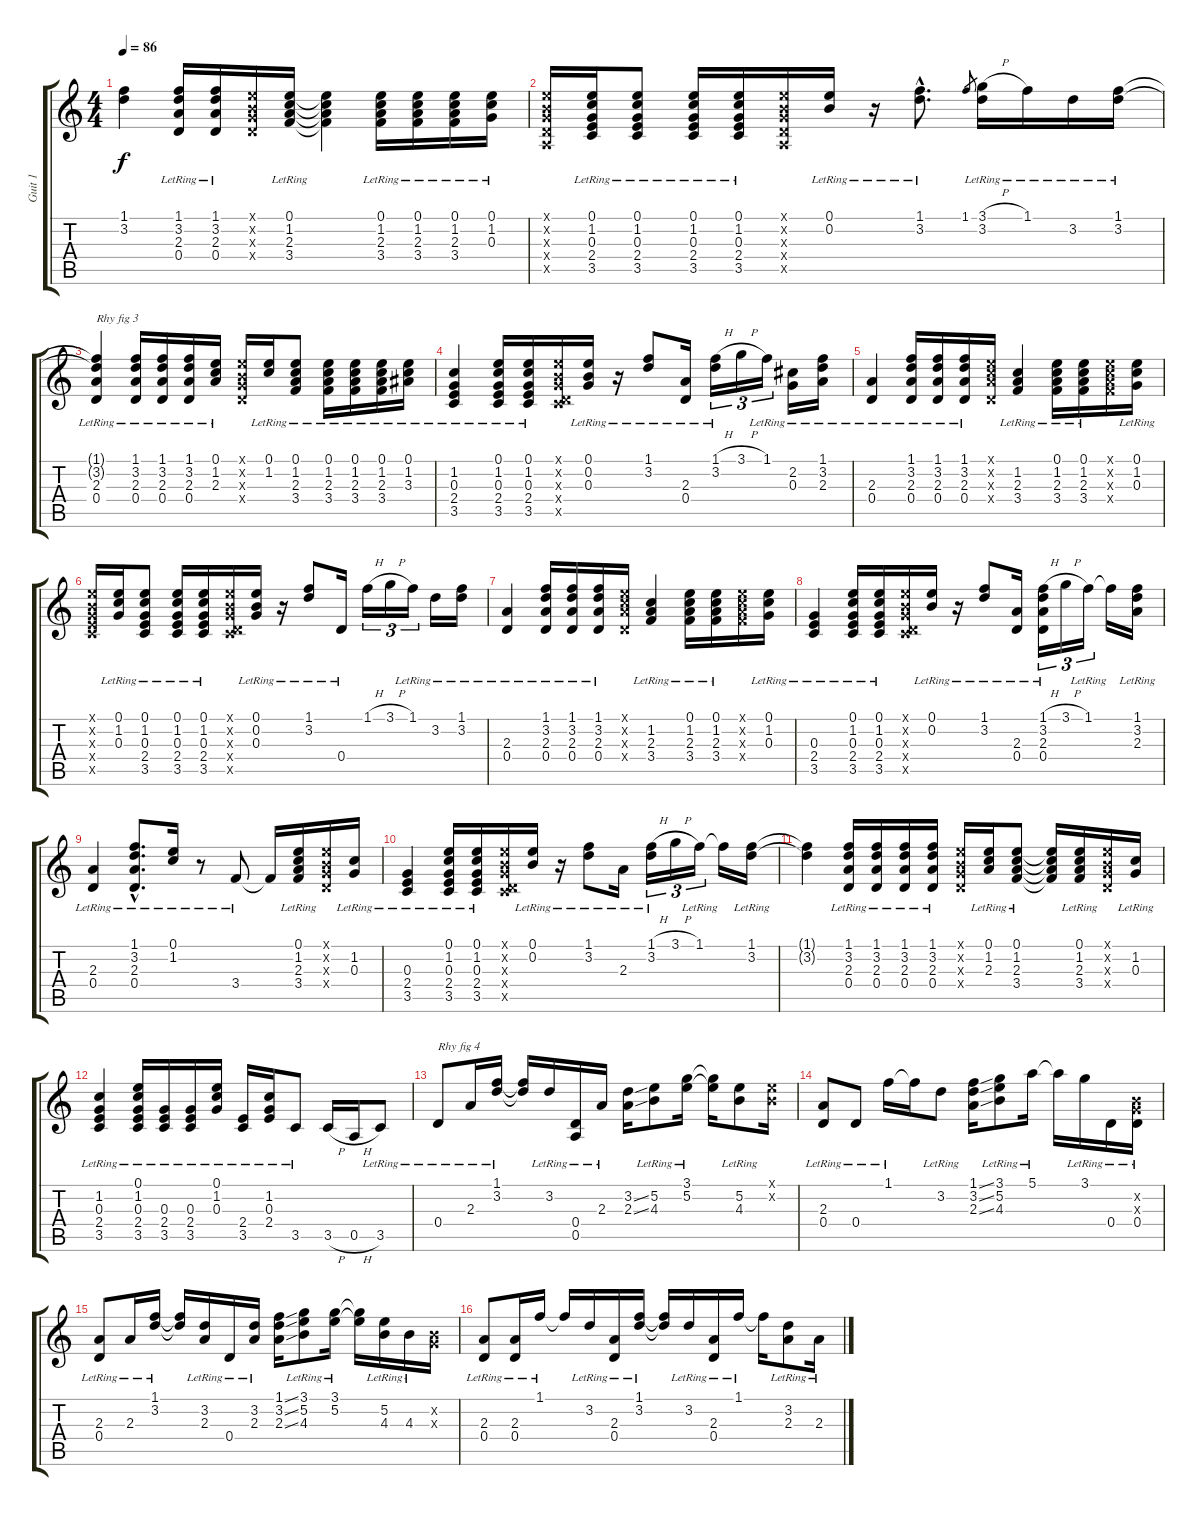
\track ("Guit 1" "Guit 1") {instrument acousticguitarnylon}
\staff {score tabs}
\tuning (E4 B3 G3 D3 A2 E2) {hide}
\ts (4 4)
\tempo 86
\clef g2
\ks c
(1.1{t} 3.2{t}).4{dy f} (1.1 3.2 2.3{lr} 0.4{lr}).16 (1.1{lr} 3.2{lr} 2.3{lr} 0.4{lr}).16 (0.1{x} 0.2{x} 0.3{x} 0.4{x}).16 (0.1 1.2{lr} 2.3 3.4{lr}).16 (0.1{t} 1.2{t} 2.3{t} 3.4{t}).4 (0.1{lr} 1.2{lr} 2.3{lr} 3.4{lr}).16 (0.1{lr} 1.2{lr} 2.3{lr} 3.4{lr}).16 (0.1{lr} 1.2{lr} 2.3{lr} 3.4{lr}).16 (0.1{lr} 1.2{lr} 0.3{lr}).16 |
(0.1{x} 0.2{x} 0.3{x} 0.4{x} 0.5{x}).16 (0.1{lr} 1.2{lr} 0.3{lr} 2.4{lr} 3.5{lr}).16 (0.1{lr} 1.2{lr} 0.3{lr} 2.4{lr} 3.5{lr}).8 (0.1{lr} 1.2{lr} 0.3{lr} 2.4{lr} 3.5{lr}).16 (0.1{lr} 1.2{lr} 0.3{lr} 2.4{lr} 3.5{lr}).16 (0.1{x} 0.2{x} 0.3{x} 0.4{x} 0.5{x}).16 (0.1{lr} 0.2{lr}).16 r.16 (1.1{hac lr} 3.2{hac lr}).8{d} 1.1.8{gr} (3.1{h} 3.2{lr}).16 1.1{lr}.16 3.2{lr}.16 (1.1{lr} 3.2{lr}).16 |
(1.1{t} 3.2{t} 2.3{lr} 0.4{lr}).4{txt "Rhy fig 3"} (1.1{lr} 3.2{lr} 2.3{lr} 0.4{lr}).16 (1.1{lr} 3.2{lr} 2.3{lr} 0.4{lr}).16 (1.1{lr} 3.2{lr} 2.3{lr} 0.4{lr}).16 (0.1{lr} 1.2{lr} 2.3{lr}).16 (0.1{x} 0.2{x} 0.3{x} 0.4{x}).16 (0.1{lr} 1.2{lr}).16 (0.1{lr} 1.2{lr} 2.3{lr} 3.4{lr}).8 (0.1{lr} 1.2{lr} 2.3{lr} 3.4{lr}).16 (0.1{lr} 1.2{lr} 2.3{lr} 3.4{lr}).16 (0.1{lr} 1.2{lr} 2.3{lr} 3.4{lr}).16 (0.1{lr} 1.2{lr} 3.3{lr}).16 |
(1.2 0.3 2.4 3.5{lr}).4 (0.1{lr} 1.2{lr} 0.3{lr} 2.4{lr} 3.5{lr}).16 (0.1{lr} 1.2{lr} 0.3{lr} 2.4{lr} 3.5{lr}).16 (0.1{x} 0.2{x} 0.3{x} 0.4{x} 3.5{x}).16 (0.1{lr} 0.2{lr} 0.3).16 r.16 (1.1{lr} 3.2{lr}).8 (2.3{lr} 0.4{lr}).16 (1.1{h} 3.2{lr}).16{tu (3 2)} 3.1{h}.16{tu (3 2)} 1.1{lr}.16{tu (3 2)} (2.2{lr} 0.3{lr}).16 (1.1{lr} 3.2{lr} 2.3{lr}).16 |
(2.3{lr} 0.4{lr}).4 (1.1{lr} 3.2{lr} 2.3{lr} 0.4{lr}).16 (1.1{lr} 3.2{lr} 2.3{lr} 0.4{lr}).16 (1.1{lr} 3.2{lr} 2.3{lr} 0.4{lr}).16 (0.1{x} 1.2{x} 2.3{x} 0.4{x}).16 (1.2{lr} 2.3{lr} 3.4{lr}).4 (0.1{lr} 1.2{lr} 2.3{lr} 3.4{lr}).16 (0.1{lr} 1.2{lr} 2.3{lr} 3.4{lr}).16 (0.1{x} 1.2{x} 2.3{x} 3.4{x}).16 (0.1{lr} 1.2{lr} 0.3{lr}).16 |
(0.1{x} 0.2{x} 0.3{x} 2.4{x} 3.5{x}).16 (0.1{lr} 1.2{lr} 0.3{lr}).16 (0.1{lr} 1.2{lr} 0.3{lr} 2.4{lr} 3.5{lr}).8 (0.1{lr} 1.2{lr} 0.3{lr} 2.4{lr} 3.5{lr}).16 (0.1{lr} 1.2{lr} 0.3{lr} 2.4{lr} 3.5{lr}).16 (0.1{x} 0.2{x} 0.3{x} 0.4{x} 3.5{x}).16 (0.1{lr} 0.2{lr} 0.3).16 r.16 (1.1{lr} 3.2{lr}).8 0.4{lr}.16 1.1{h}.16{tu (3 2)} 3.1{h}.16{tu (3 2)} 1.1{lr}.16{tu (3 2)} 3.2{lr}.16 (1.1{lr} 3.2{lr}).16 |
(2.3{lr} 0.4{lr}).4 (1.1{lr} 3.2{lr} 2.3{lr} 0.4{lr}).16 (1.1{lr} 3.2{lr} 2.3{lr} 0.4{lr}).16 (1.1{lr} 3.2{lr} 2.3{lr} 0.4{lr}).16 (0.1{x} 1.2{x} 2.3{x} 0.4{x}).16 (1.2{lr} 2.3{lr} 3.4{lr}).4 (0.1{lr} 1.2{lr} 2.3{lr} 3.4{lr}).16 (0.1{lr} 1.2{lr} 2.3{lr} 3.4{lr}).16 (0.1{x} 1.2{x} 2.3{x} 3.4{x}).16 (0.1{lr} 1.2{lr} 0.3{lr}).16 |
(0.3 2.4 3.5{lr}).4 (0.1{lr} 1.2{lr} 0.3{lr} 2.4{lr} 3.5{lr}).16 (0.1{lr} 1.2{lr} 0.3{lr} 2.4{lr} 3.5{lr}).16 (0.1{x} 0.2{x} 0.3{x} 0.4{x} 3.5{x}).16 (0.1{lr} 0.2{lr}).16 r.16 (1.1{lr} 3.2{lr}).8 (2.3{lr} 0.4{lr}).16 (1.1{h} 3.2{lr} 2.3{lr} 0.4{lr}).16{tu (3 2)} 3.1{h}.16{tu (3 2)} 1.1{lr}.16{tu (3 2)} 1.1{t}.16 (1.1{lr} 3.2{lr} 2.3{lr}).16 |
(2.3{lr} 0.4{lr}).4 (1.1{hac lr} 3.2{hac lr} 2.3{hac lr} 0.4{hac lr}).8{d} (0.1{lr} 1.2{lr}).16 r.8 3.4{lr}.8 3.4{t}.16 (0.1{lr} 1.2{lr} 2.3{lr} 3.4{lr}).16 (0.1{x} 0.2{x} 0.3{x} 0.4{x}).16 (1.2{lr} 0.3{lr}).16 |
(0.3 2.4 3.5{lr}).4 (0.1{lr} 1.2{lr} 0.3{lr} 2.4{lr} 3.5{lr}).16 (0.1{lr} 1.2{lr} 0.3{lr} 2.4{lr} 3.5{lr}).16 (0.1{x} 0.2{x} 0.3{x} 0.4{x} 3.5{x}).16 (0.1{lr} 0.2{lr}).16 r.16 (1.1{lr} 3.2{lr}).8 2.3{lr}.16 (1.1{h} 3.2{lr}).16{tu (3 2)} 3.1{h}.16{tu (3 2)} 1.1{lr}.16{tu (3 2)} 1.1{t}.16 (1.1{lr} 3.2{lr}).16 |
(1.1{t} 3.2{t}).4 (1.1{lr} 3.2{lr} 2.3{lr} 0.4{lr}).16 (1.1{lr} 3.2{lr} 2.3{lr} 0.4{lr}).16 (1.1{lr} 3.2{lr} 2.3{lr} 0.4{lr}).16 (1.1{lr} 3.2{lr} 2.3{lr} 0.4{lr}).16 (0.1{x} 0.2{x} 0.3{x} 0.4{x}).16 (0.1{lr} 1.2{lr} 2.3{lr}).16 (0.1{lr} 1.2{lr} 2.3{lr} 3.4{lr}).8 (0.1{t} 1.2{t} 2.3{t} 3.4{t}).16 (0.1{lr} 1.2{lr} 2.3{lr} 3.4{lr}).16 (0.1{x} 0.2{x} 0.3{x} 0.4{x}).16 (1.2{lr} 0.3{lr}).16 |
(1.2{lr} 0.3{lr} 2.4{lr} 3.5{lr}).4 (0.1{lr} 1.2{lr} 0.3{lr} 2.4{lr} 3.5{lr}).16 (0.3{lr} 2.4{lr} 3.5{lr}).16 (0.3{lr} 2.4{lr} 3.5{lr}).16 (0.1{lr} 1.2{lr} 0.3{lr}).16 (2.4{lr} 3.5{lr}).16 (1.2{lr} 0.3{lr} 2.4{lr}).16 3.5{lr}.8 3.5{h}.16 0.5{h}.16 3.5{lr}.8 |
0.4{lr}.8{txt "Rhy fig 4"} 2.3{lr}.16 (1.1{lr} 3.2{lr}).16 (1.1{t} 3.2{t}).16 3.2{lr}.16 (0.4{lr} 0.5{lr}).16 2.3{lr}.16 (3.2{ss} 2.3{ss}).16 (5.2{lr} 4.3{lr}).8 (3.1{lr} 5.2{lr}).16 (3.1{t} 5.2{t}).16 (5.2{lr} 4.3{lr}).8 (0.1{x} 0.2{x}).16 |
(2.3{lr} 0.4{lr}).8 0.4{lr}.8 1.1{lr}.16 1.1{t}.16 3.2{lr}.8 (1.1{ss} 3.2{ss} 2.3{ss}).16 (3.1{lr} 5.2{lr} 4.3{lr}).8 5.1{lr}.16 5.1{t}.16 3.1{lr}.16 0.4{lr}.16 (0.2{x} 0.3{x} 0.4{lr}).16 |
(2.3{lr} 0.4{lr}).8 2.3{lr}.16 (1.1{lr} 3.2{lr}).16 (1.1{t} 3.2{t}).16 (3.2{lr} 2.3{lr}).16 0.4{lr}.16 (3.2{lr} 2.3{lr}).16 (1.1{ss} 3.2{ss} 2.3{ss}).16 (3.1{lr} 5.2{lr} 4.3{lr}).8 (3.1{lr} 5.2{lr}).16 (3.1{t} 5.2{t}).16 (5.2{lr} 4.3{lr}).16 4.3{lr}.16 (0.2{x} 0.3{x}).16 |
(2.3{lr} 0.4{lr}).8 (2.3{lr} 0.4{lr}).16 1.1{lr}.16 1.1{t}.16 3.2{lr}.16 (2.3{lr} 0.4{lr}).16 (1.1{lr} 3.2{lr}).16 (1.1{t} 3.2{t}).16 3.2{lr}.16 (2.3{lr} 0.4{lr}).16 1.1{lr}.16 1.1{t}.16 (3.2{lr} 2.3{lr}).8 2.3{lr}.16
